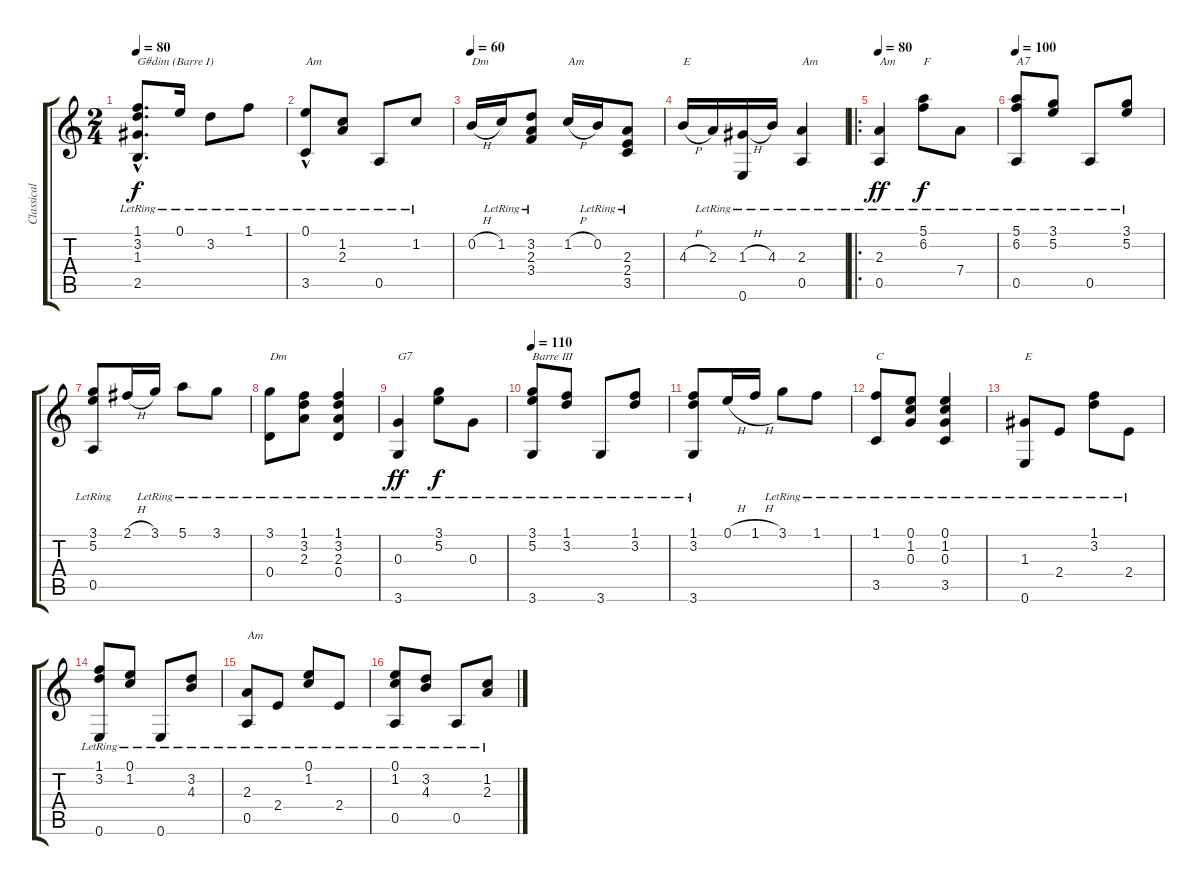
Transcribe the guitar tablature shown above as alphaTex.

\track ("Classical Guitar" "Classical ") {instrument acousticguitarnylon}
\staff {score tabs}
\tuning (E4 B3 G3 D3 A2 E2) {hide}
\ts (2 4)
\tempo 80
\clef g2
\ks c
(1.1{hac lr} 3.2{hac lr} 1.3{hac lr} 2.5{hac lr}).8{d txt "G#dim (Barre I)" dy f} 0.1{lr}.16 3.2{lr}.8 1.1{lr}.8 |
(0.1{hac lr} 3.5{lr}).8{txt "Am"} (1.2{lr} 2.3{lr}).8 0.5{lr}.8 1.2{lr}.8 |
\tempo 60
0.2{h}.16{txt "Dm"} 1.2{lr}.16 (3.2{lr} 2.3{lr} 3.4{lr}).8 1.2{h}.16{txt "Am"} 0.2{lr}.16 (2.3{lr} 2.4{lr} 3.5{lr}).8 |
4.3{h}.16{txt "E"} 2.3{lr}.16 (1.3{h} 0.6{lr}).16 4.3{lr}.16 (2.3{lr} 0.5{lr}).4{txt "Am"} |
\ro
\tempo 80
(2.3{lr} 0.5{lr}).4{txt "Am" dy ff} (5.1{lr} 6.2{lr}).8{txt "F" dy f} 7.4{lr}.8 |
\tempo 100
(5.1{lr} 6.2{lr} 0.5{lr}).8{txt "A7"} (3.1{lr} 5.2{lr}).8 0.5{lr}.8 (3.1{lr} 5.2{lr}).8 |
(3.1{lr} 5.2{lr} 0.5{lr}).8 2.1{h}.16 3.1{lr}.16 5.1{lr}.8 3.1{lr}.8 |
(3.1{lr} 0.4{lr}).8{txt "Dm"} (1.1{lr} 3.2{lr} 2.3{lr}).8 (1.1{lr} 3.2{lr} 2.3{lr} 0.4{lr}).4 |
(0.3{lr} 3.6{lr}).4{txt "G7" dy ff} (3.1{lr} 5.2{lr}).8{dy f} 0.3{lr}.8 |
\tempo 110
(3.1{lr} 5.2{lr} 3.6{lr}).8{txt "Barre III"} (1.1{lr} 3.2{lr}).8 3.6{lr}.8 (1.1{lr} 3.2{lr}).8 |
(1.1{lr} 3.2{lr} 3.6{lr}).8 0.1{h}.16 1.1{h}.16 3.1{lr}.8 1.1{lr}.8 |
(1.1{lr} 3.5{lr}).8{txt "C"} (0.1{lr} 1.2{lr} 0.3{lr}).8 (0.1{lr} 1.2{lr} 0.3{lr} 3.5{lr}).4 |
(1.3{lr} 0.6{lr}).8{txt "E"} 2.4{lr}.8 (1.1{lr} 3.2{lr}).8 2.4{lr}.8 |
(1.1{lr} 3.2{lr} 0.6{lr}).8 (0.1{lr} 1.2{lr}).8 0.6{lr}.8 (3.2{lr} 4.3{lr}).8 |
(2.3{lr} 0.5{lr}).8{txt "Am"} 2.4{lr}.8 (0.1{lr} 1.2{lr}).8 2.4{lr}.8 |
(0.1{lr} 1.2{lr} 0.5{lr}).8 (3.2{lr} 4.3{lr}).8 0.5{lr}.8 (1.2{lr} 2.3{lr}).8
